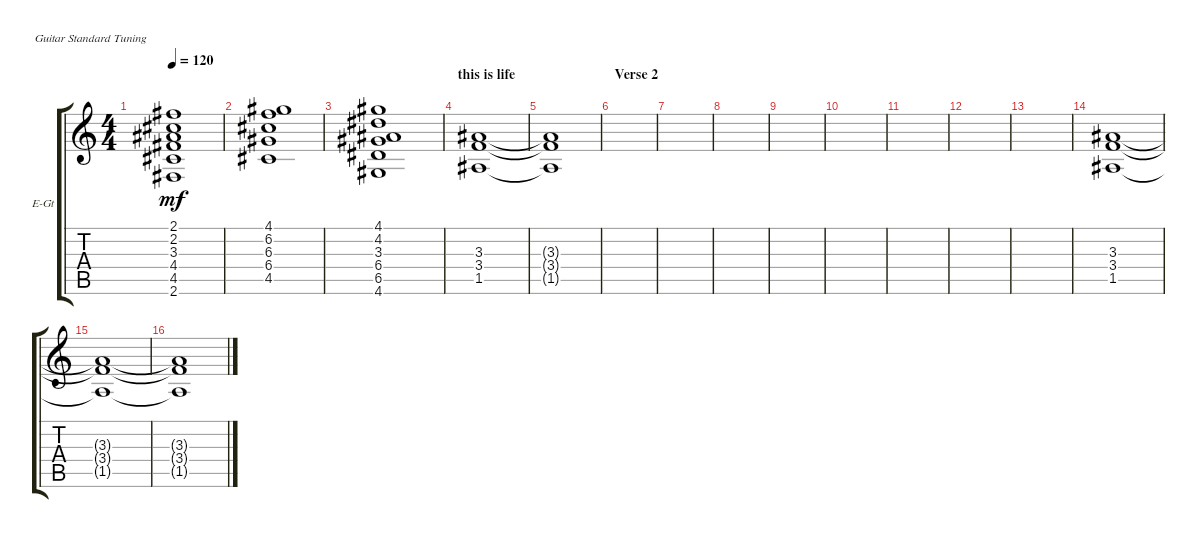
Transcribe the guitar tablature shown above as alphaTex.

\defaultSystemsLayout 4
\bracketExtendMode groupsimilarinstruments
\firstSystemTrackNameOrientation horizontal
\otherSystemsTrackNameOrientation horizontal
\track ("Electric Guitar" "E-Gt") {instrument distortionguitar}
\staff {score tabs}
\tuning (E4 B3 G3 D3 A2 E2)
\ts (4 4)
\tempo 120
\clef g2
\ks c
(2.6 4.5 4.4 3.3 2.2 2.1).1{dy mf} |
(4.5 6.4 6.3 6.2 4.1).1 |
(4.6 6.5 6.4 3.3 4.2 4.1).1 |
\section ("" "this is life")
(1.5 3.4 3.3).1 |
(1.5{t} 3.4{t} 3.3{t}).1 |
\section ("" "Verse 2")
|
|
|
|
|
|
|
|
(1.5 3.4 3.3).1 |
(1.5{t} 3.4{t} 3.3{t}).1 |
(1.5{t} 3.4{t} 3.3{t}).1
